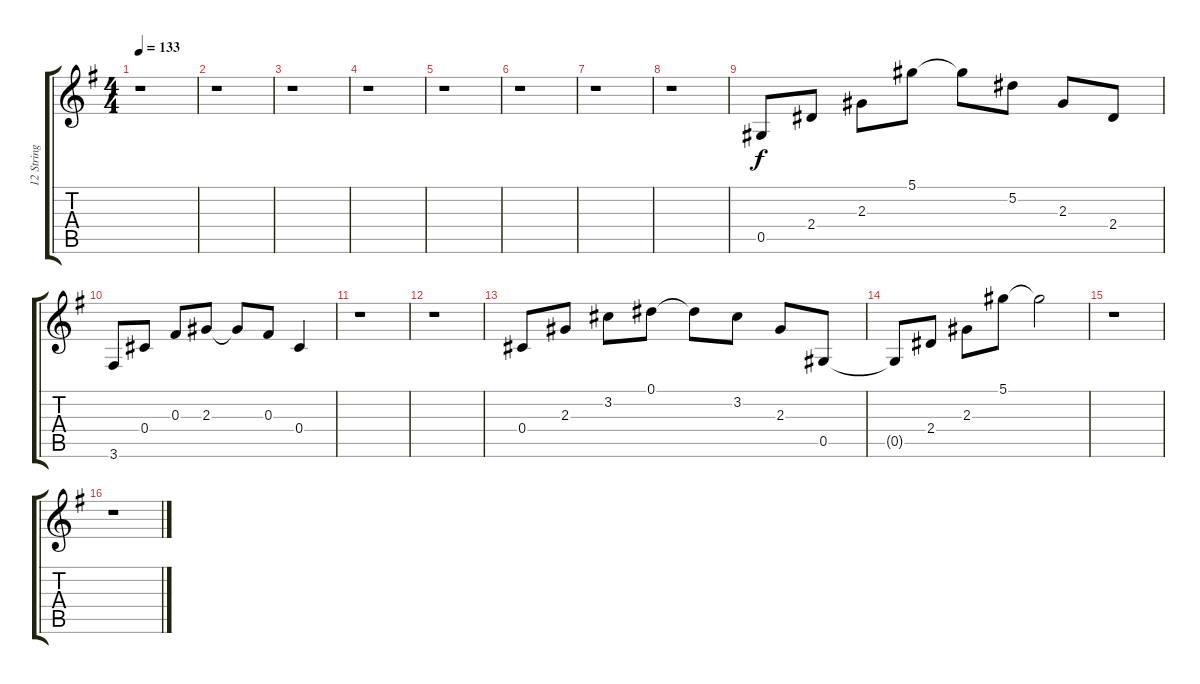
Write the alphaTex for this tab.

\track ("12 String Acoustic Guitar 2" "12 String ") {instrument acousticguitarsteel}
\staff {score tabs}
\tuning (Eb4 Bb3 Gb3 Db3 Ab2 Eb2) {hide}
\ts (4 4)
\tempo 133
\clef g2
\ks g
r.1{dy f} |
r.1 |
r.1 |
r.1 |
r.1 |
r.1 |
r.1 |
r.1 |
0.5.8 2.4.8 2.3.8 5.1.8 5.1{t}.8 5.2.8 2.3.8 2.4.8 |
3.6.8 0.4.8 0.3.8 2.3.8 2.3{t}.8 0.3.8 0.4.4 |
r.1 |
r.1 |
0.4.8 2.3.8 3.2.8 0.1.8 0.1{t}.8 3.2.8 2.3.8 0.5.8 |
0.5{t}.8 2.4.8 2.3.8 5.1.8 5.1{t}.2 |
r.1 |
r.1
